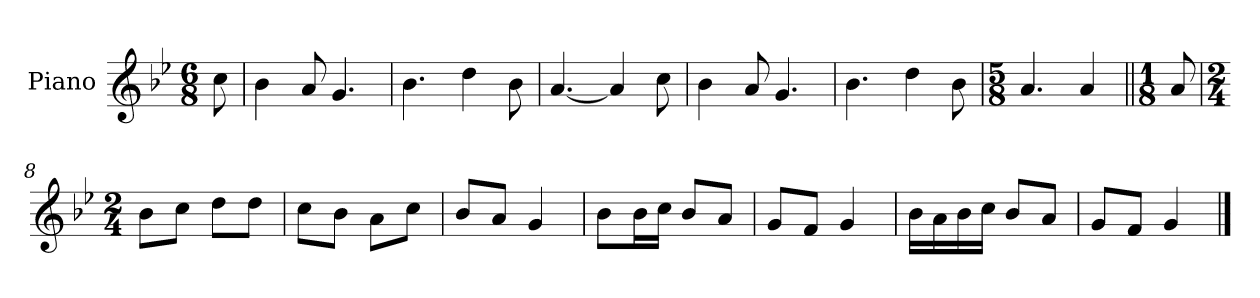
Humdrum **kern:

**kern
*part1
*staff1
*I"Piano
*I'Pno.
*clefG2
*k[b-e-]
*M6/8
=
8cc\
=1
4b-\
8a/
4.g/
=2
4.b-\
4dd\
8b-\
=3
[4.a/
4a/]
8cc\
=4
4b-\
8a/
4.g/
=5
4.b-\
4dd\
8b-\
=6
*M5/8
4.a/
4a/
=7||
*M1/8
8a/
=8
*M2/4
8b-\L
8cc\J
8dd\L
8dd\J
=9
8cc\L
8b-\J
8a\L
8cc\J
!!LO:LB:g=z
=10
8b-/L
8a/J
4g/
=11
8b-\L
16b-\L
16cc\JJ
8b-/L
8a/J
=12
8g/L
8f/J
4g/
=13
16b-\LL
16a\
16b-\
16cc\JJ
8b-/L
8a/J
=14
8g/L
8f/J
4g/
==
*-
